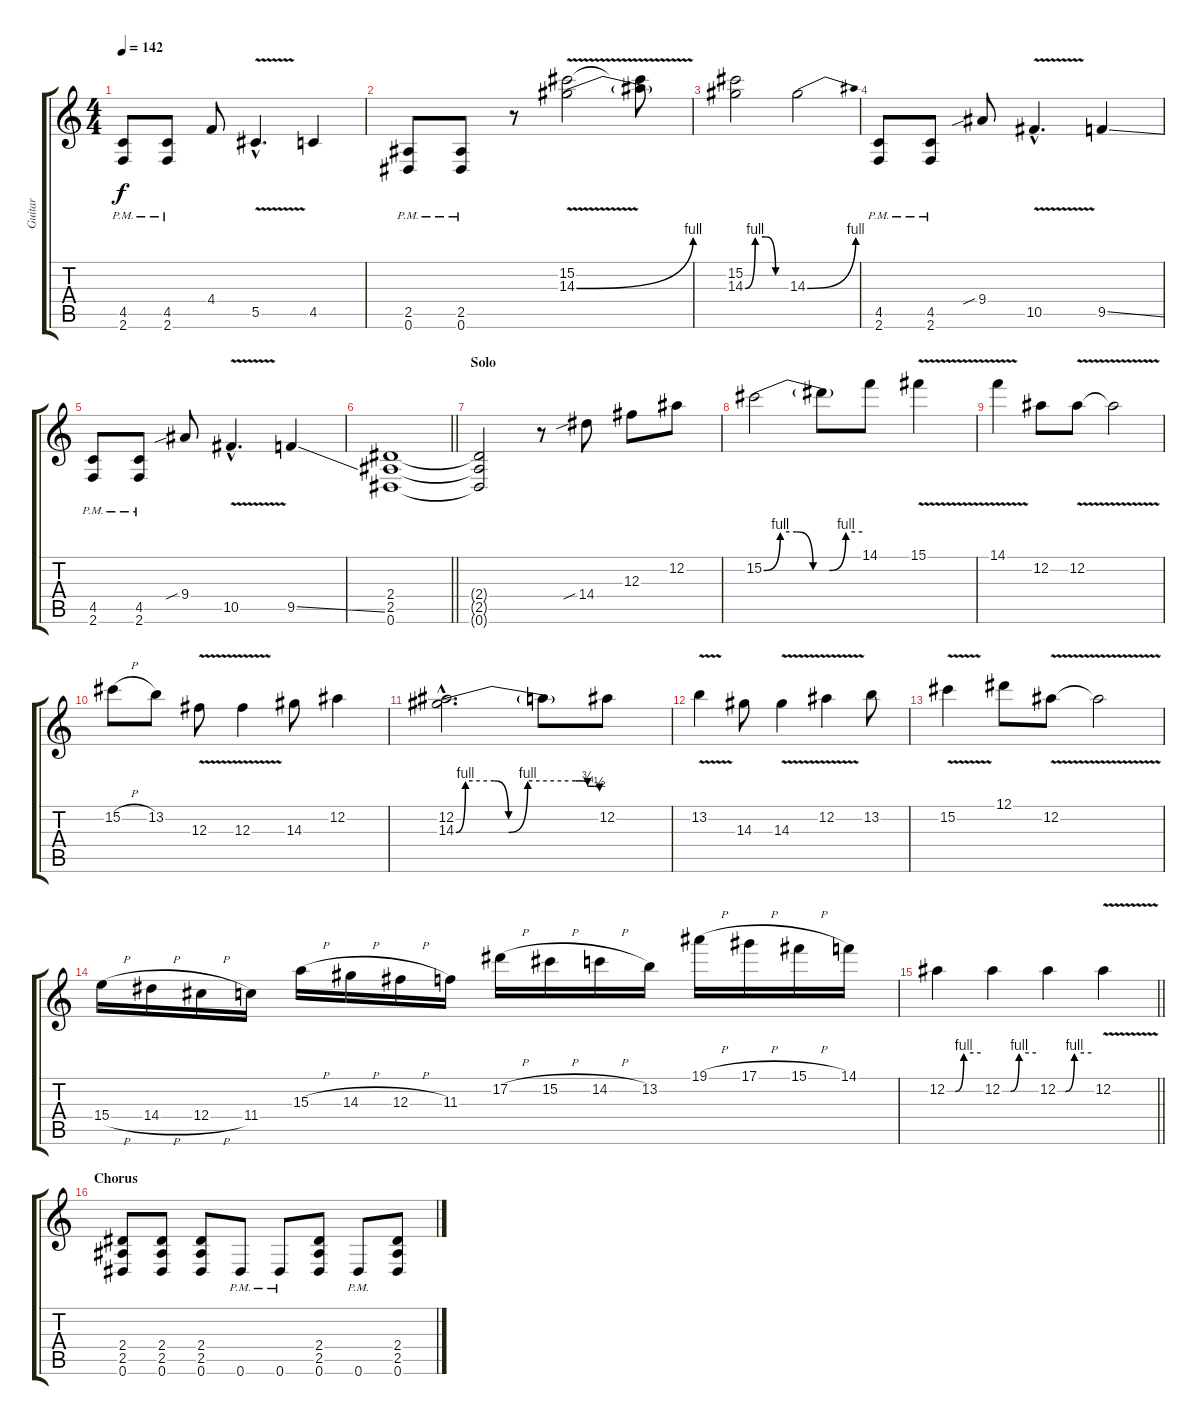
\track ("Guitar" "Guitar") {instrument distortionguitar}
\staff {score tabs}
\tuning (Eb4 Bb3 Gb3 Db3 Ab2 Eb2) {hide}
\ts (4 4)
\tempo 142
\clef g2
\ks c
(4.5{pm} 2.6{pm}).8{dy f} (4.5{pm} 2.6{pm}).8 4.4.8 5.5{v hac}.4{d} 4.5.4 |
(2.5{pm} 0.6{pm}).8 (2.5{pm} 0.6{pm}).8 r.8 (15.2 14.3{be (bend 0 0 60 4) v}).2 (15.2{t} 14.3{t}).8 |
(15.2 14.3{be (custom 0 0 15 4 30 4 45 0 60 0)}).2 14.3{be (bend 0 0 60 4)}.2 |
(4.5{pm} 2.6{pm}).8 (4.5{pm} 2.6{pm}).8 9.4{sib}.8 10.5{v hac}.4{d} 9.5{ss}.4 |
(4.5{pm} 2.6{pm}).8 (4.5{pm} 2.6{pm}).8 9.4{sib}.8 10.5{v hac}.4{d} 9.5{ss}.4 |
\barLineRight lightlight
(2.4 2.5 0.6).1 |
\section ("" "Solo")
(2.4{t} 2.5{t} 0.6{t}).2 r.8 14.4{sib}.8 12.3.8 12.2.8 |
15.2{be (custom 0 0 10 4 20 4 30 0 40 0 50 4 60 4)}.2 15.2{t}.8 14.1.8 15.1{v}.4 |
14.1{v}.4 12.2.8 12.2{v}.8 12.2{t}.2 |
15.2{h}.8 13.2.8 12.3{v}.8 12.3{v}.4 14.3.8 12.2.4 |
(12.2{hac} 14.3{be (custom 0 0 4 4 16 4 22 0 30 4 50 4 53 4 55 3 58 3 60 2) hac}).2{d} 14.3{t}.8 12.2.8 |
13.2{v}.4 14.3.8 14.3{v}.4 12.2{v}.4 13.2.8 |
15.2{v}.4 12.1.8 12.2{v}.8 12.2{t}.2 |
15.4{h}.16 14.4{h}.16 12.4{h}.16 11.4.16 15.3{h}.16 14.3{h}.16 12.3{h}.16 11.3.16 17.2{h}.16 15.2{h}.16 14.2{h}.16 13.2.16 19.1{h}.16 17.1{h}.16 15.1{h}.16 14.1.16 |
\barLineRight lightlight
12.2{be (custom 0 0 15 0 30 4 60 4)}.4 12.2{be (custom 0 0 15 0 30 4 60 4)}.4 12.2{be (custom 0 0 14 0 30 4 60 4)}.4 12.2{v}.4 |
\section ("" "Chorus")
(2.4 2.5 0.6).8 (2.4 2.5 0.6).8 (2.4 2.5 0.6).8 0.6{pm}.8 0.6{pm}.8 (2.4 2.5 0.6).8 0.6{pm}.8 (2.4 2.5 0.6).8
